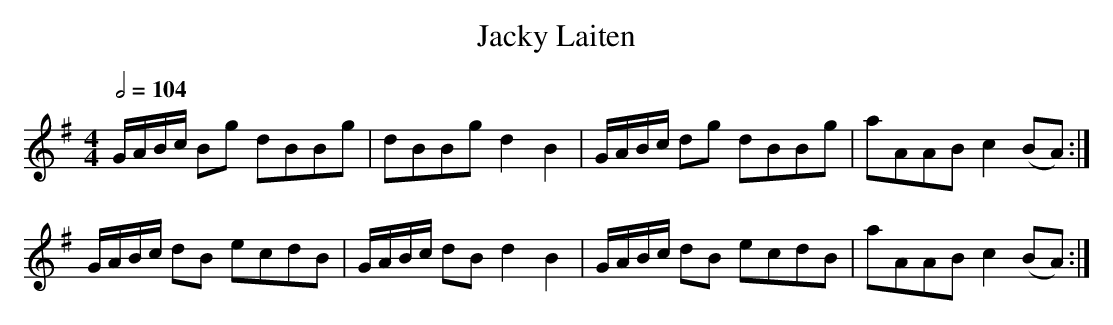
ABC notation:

X:1
T:Jacky Laiten
M:4/4
L:1/8
Q:1/2=104
K:G
G/A/B/c/ Bg dBBg| dBBg       d2B2|G/A/B/c/ dg dBBg|aAAB c2(BA):|
G/A/B/c/ dB ecdB|G/A/B/c/ dB d2B2|G/A/B/c/ dB ecdB|aAAB c2(BA):|
